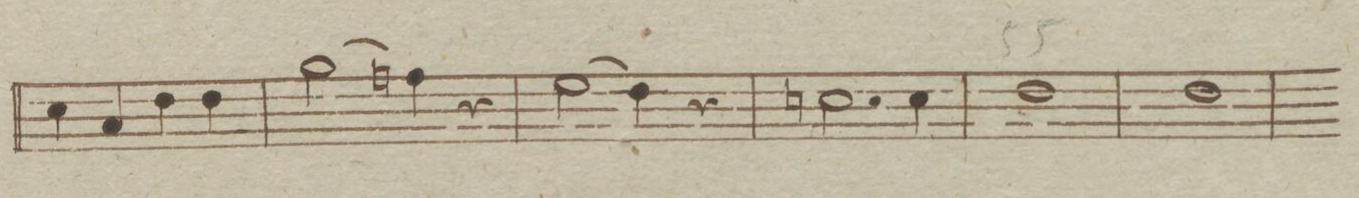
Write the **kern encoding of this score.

**kern
*I"Trombono.
*clefF4
*k[b-e-a-]
*met(c)
*M4/4
4E-\
4C/
4F\
4F\
=52
(2B-\
4An\)
4r
=53
(2G\
4F\)
4r
=54
2.En\
4E\
=55
1F
=56
1F
=57
*-
